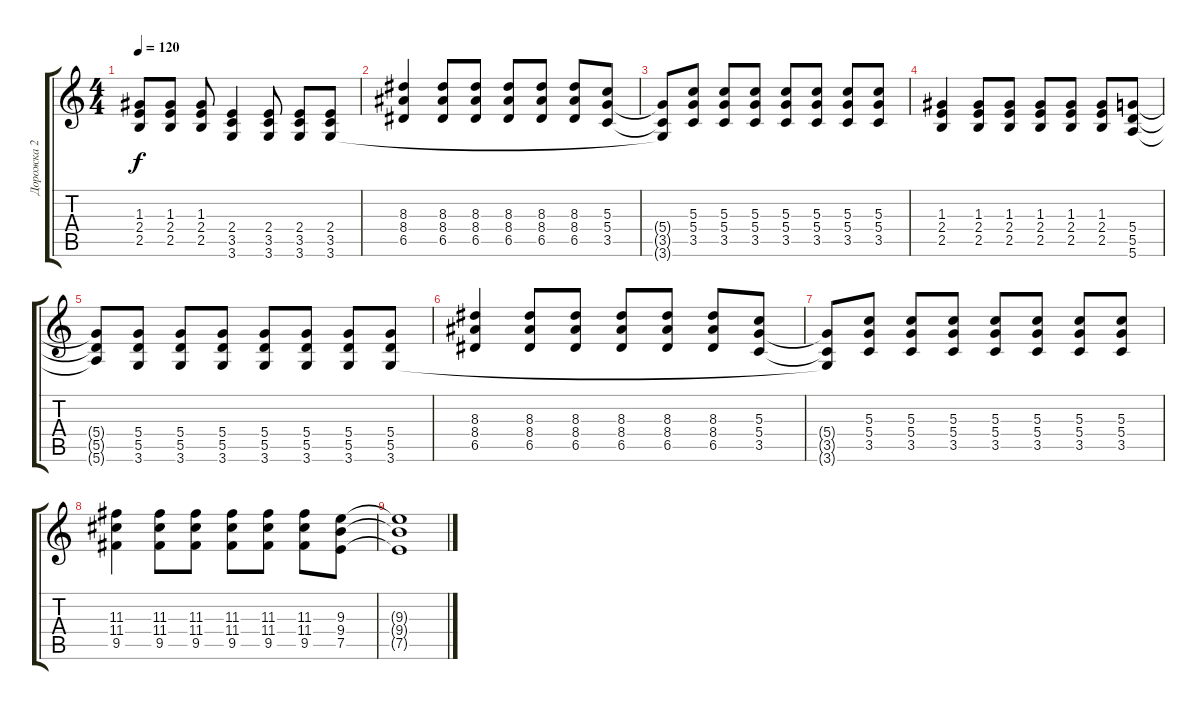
\track ("Дорожка 2" "Дорожка 2") {instrument overdrivenguitar}
\staff {score tabs}
\tuning (E4 B3 G3 D3 A2 E2) {hide}
\ts (4 4)
\tempo 120
\clef g2
\ks c
(1.3{t} 2.4{t} 2.5{t}).8{dy f} (1.3 2.4 2.5).8 (1.3 2.4 2.5).8 (2.4 3.5 3.6).4 (2.4 3.5 3.6).8 (2.4 3.5 3.6).8 (2.4 3.5 3.6).8 |
(8.3 8.4 6.5).4 (8.3 8.4 6.5).8 (8.3 8.4 6.5).8 (8.3 8.4 6.5).8 (8.3 8.4 6.5).8 (8.3 8.4 6.5).8 (5.3 5.4 3.5).8 |
(5.4{t} 3.5{t} 3.6{t}).8 (5.3 5.4 3.5).8 (5.3 5.4 3.5).8 (5.3 5.4 3.5).8 (5.3 5.4 3.5).8 (5.3 5.4 3.5).8 (5.3 5.4 3.5).8 (5.3 5.4 3.5).8 |
(1.3 2.4 2.5).4 (1.3 2.4 2.5).8 (1.3 2.4 2.5).8 (1.3 2.4 2.5).8 (1.3 2.4 2.5).8 (1.3 2.4 2.5).8 (5.4 5.5 5.6).8 |
(5.4{t} 5.5{t} 5.6{t}).8 (5.4 5.5 3.6).8 (5.4 5.5 3.6).8 (5.4 5.5 3.6).8 (5.4 5.5 3.6).8 (5.4 5.5 3.6).8 (5.4 5.5 3.6).8 (5.4 5.5 3.6).8 |
(8.3 8.4 6.5).4 (8.3 8.4 6.5).8 (8.3 8.4 6.5).8 (8.3 8.4 6.5).8 (8.3 8.4 6.5).8 (8.3 8.4 6.5).8 (5.3 5.4 3.5).8 |
(5.4{t} 3.5{t} 3.6{t}).8 (5.3 5.4 3.5).8 (5.3 5.4 3.5).8 (5.3 5.4 3.5).8 (5.3 5.4 3.5).8 (5.3 5.4 3.5).8 (5.3 5.4 3.5).8 (5.3 5.4 3.5).8 |
(11.3 11.4 9.5).4 (11.3 11.4 9.5).8 (11.3 11.4 9.5).8 (11.3 11.4 9.5).8 (11.3 11.4 9.5).8 (11.3 11.4 9.5).8 (9.3 9.4 7.5).8 |
(9.3{t} 9.4{t} 7.5{t}).1
